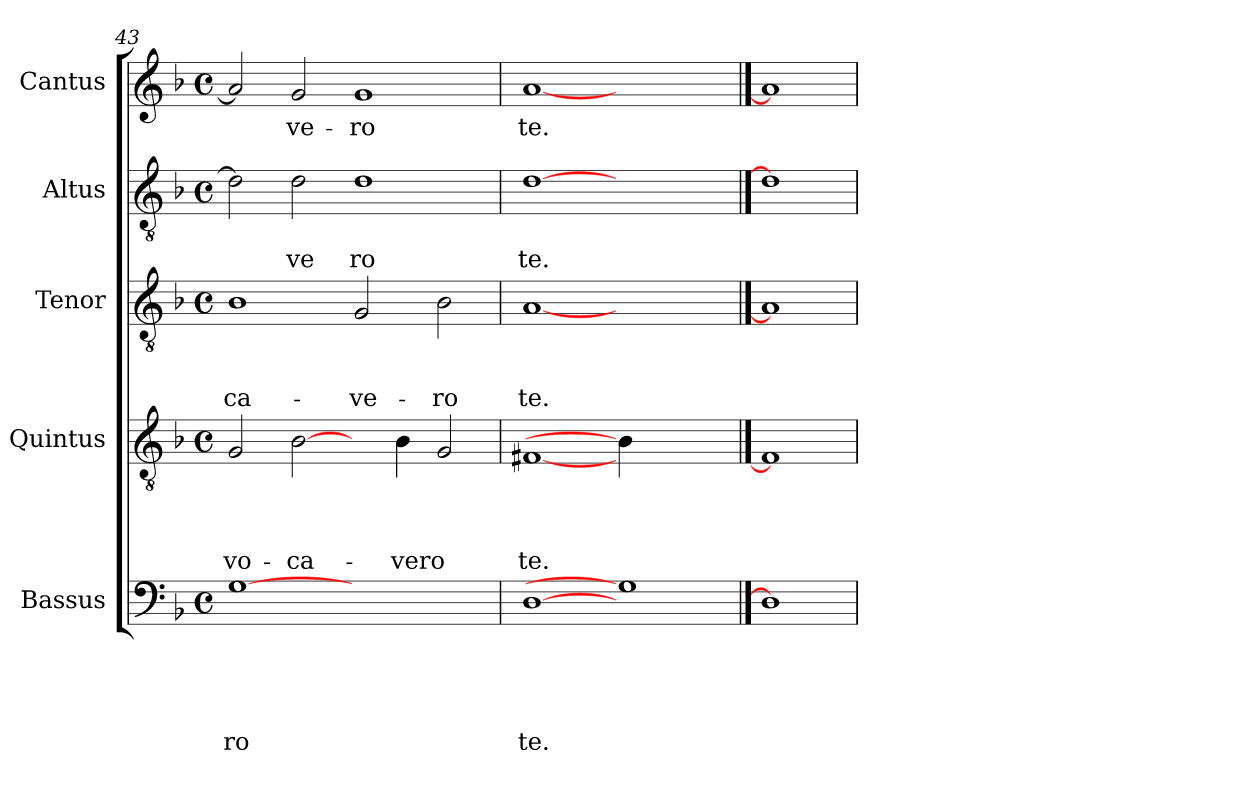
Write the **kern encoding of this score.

**kern	**text	**text	**text	**text	**text	**kern	**text	**text	**text	**text	**kern	**text	**text	**text	**kern	**text	**text	**kern	**text
*part5	*part5	*part5	*part5	*part5	*part5	*part4	*part4	*part4	*part4	*part4	*part3	*part3	*part3	*part3	*part2	*part2	*part2	*part1	*part1
*staff5	*staff5	*staff5	*staff5	*staff5	*staff5	*staff4	*staff4	*staff4	*staff4	*staff4	*staff3	*staff3	*staff3	*staff3	*staff2	*staff2	*staff2	*staff1	*staff1
*I"Bassus	*	*	*	*	*	*I"Quintus	*	*	*	*	*I"Tenor	*	*	*	*I"Altus	*	*	*I"Cantus	*
*clefF4	*	*	*	*	*	*clefGv2	*	*	*	*	*clefGv2	*	*	*	*clefGv2	*	*	*clefG2	*
*k[b-]	*	*	*	*	*	*k[b-]	*	*	*	*	*k[b-]	*	*	*	*k[b-]	*	*	*k[b-]	*
*F:	*	*	*	*	*	*F:	*	*	*	*	*F:	*	*	*	*F:	*	*	*F:	*
*M4/4	*	*	*	*	*	*M4/4	*	*	*	*	*M4/4	*	*	*	*M4/4	*	*	*M4/4	*
*met(c)	*	*	*	*	*	*met(c)	*	*	*	*	*met(c)	*	*	*	*met(c)	*	*	*met(c)	*
=43	=43	=43	=43	=43	=43	=43	=43	=43	=43	=43	=43	=43	=43	=43	=43	=43	=43	=43	=43
!	!	!	!	!	!LO:LY:b	!	!	!	!	!LO:LY:b	!	!	!	!LO:LY:b	!	!	!	!	!
[1G	.	.	.	.	ro	2G/	.	.	.	-vo-	1B-	.	.	-ca-	2d\]	.	.	2a/]	.
!	!	!	!	!	!	!	!	!	!	!LO:LY:b	!	!	!	!	!	!	!LO:LY:b	!	!LO:LY:b
.	.	.	.	.	.	[2B-\	.	.	.	-ca-	.	.	.	.	2d\	.	ve	2g/	-ve-
!	!	!	!	!	!	!	!	!	!	!	!	!	!	!LO:LY:b	!	!	!LO:LY:b	!	!LO:LY:b
1ryy	.	.	.	.	.	4ryy	.	.	.	.	2G/	.	.	-ve-	1d	.	ro	1g	-ro
!	!	!	!	!	!	!	!	!	!	!LO:LY:b	!	!	!	!	!	!	!	!	!
.	.	.	.	.	.	4B-\	.	.	.	-vero	.	.	.	.	.	.	.	.	.
!	!	!	!	!	!	!	!	!	!	!	!	!	!	!LO:LY:b	!	!	!	!	!
.	.	.	.	.	.	2G/	.	.	.	.	2B-\	.	.	-ro	.	.	.	.	.
=44	=44	=44	=44	=44	=44	=44	=44	=44	=44	=44	=44	=44	=44	=44	=44	=44	=44	=44	=44
!	!	!	!	!	!LO:LY:b	!	!	!	!	!LO:LY:b	!	!	!	!LO:LY:b	!	!	!LO:LY:b	!	!LO:LY:b
[1D	.	.	.	.	te.	[1F#X	.	.	.	te.	[1A	.	.	te.	[1d	.	te.	[1a	te.
1G]	.	.	.	.	.	4B-\]	.	.	.	.	1ryy	.	.	.	1ryy	.	.	1ryy	.
.	.	.	.	.	.	2.ryy	.	.	.	.	.	.	.	.	.	.	.	.	.
==45	==45	==45	==45	==45	==45	==45	==45	==45	==45	==45	==45	==45	==45	==45	==45	==45	==45	==45	==45
1D]	.	.	.	.	.	1F#]	.	.	.	.	1A]	.	.	.	1d]	.	.	1a]	.
=	=	=	=	=	=	=	=	=	=	=	=	=	=	=	=	=	=	=	=
*-	*-	*-	*-	*-	*-	*-	*-	*-	*-	*-	*-	*-	*-	*-	*-	*-	*-	*-	*-
